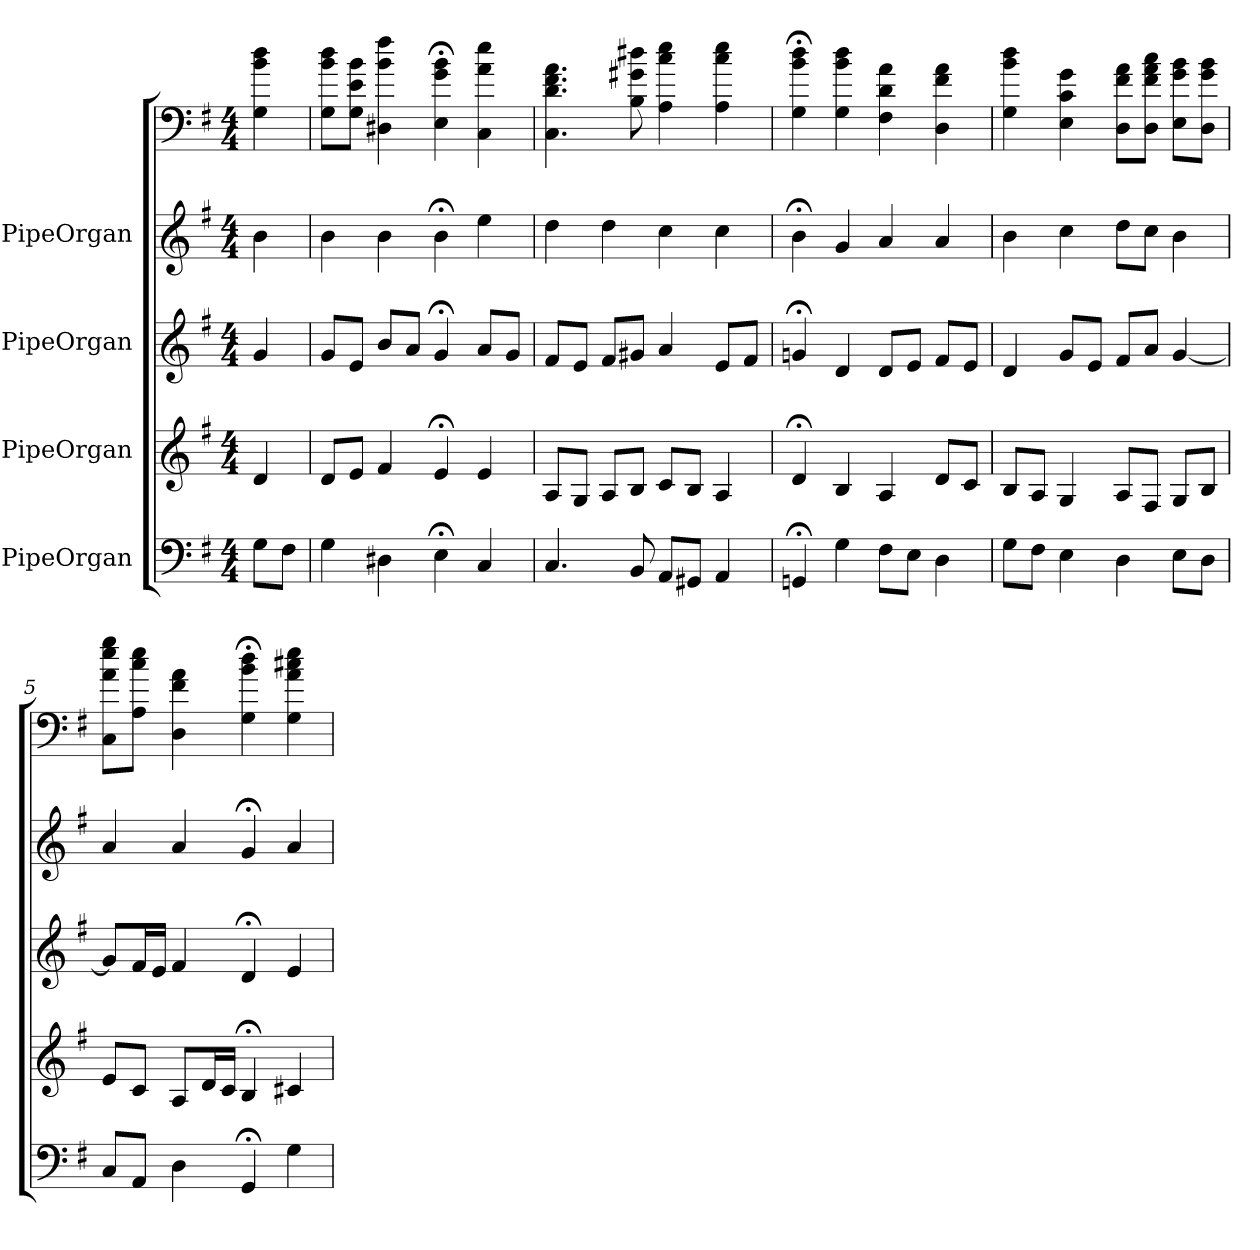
**kern	**kern	**kern	**kern	**kern
*part5	*part4	*part3	*part2	*part1
*staff5	*staff4	*staff3	*staff2	*staff1
*I"PipeOrgan	*I"PipeOrgan	*I"PipeOrgan	*I"PipeOrgan	*
*k[f#]	*k[f#]	*k[f#]	*k[f#]	*k[f#]
*G:	*G:	*G:	*G:	*G:
*M4/4	*M4/4	*M4/4	*M4/4	*M4/4
*MM60	*MM60	*MM60	*MM60	*MM60
=	=	=	=	=
8GL	4d	4g	4b	4G 4b 4dd
8F#J	.	.	.	.
=1	=1	=1	=1	=1
4G	8dL	8gL	4b	8G 8b 8ddL
.	8eJ	8eJ	.	8G 8e 8bJ
4D#X	4f#	8bL	4b	4D#X 4b 4ff#
.	.	8aJ	.	.
4E;<	4e;<	4g;<	4b;<	4E;< 4g;< 4b;<
4C	4e	8aL	4ee	4C 4a 4ee
.	.	8gJ	.	.
=2	=2	=2	=2	=2
4.C	8AL	8f#L	4dd	4.C 4.d 4.f# 4.a
.	8GJ	8eJ	.	.
.	8AL	8f#L	4dd	.
8BB	8BJ	8g#XJ	.	8B 8g#X 8dd#X
8AAL	8cL	4a	4cc	4A 4cc 4ee
8GG#XJ	8BJ	.	.	.
4AA	4A	8eL	4cc	4A 4cc 4ee
.	.	8f#J	.	.
=3	=3	=3	=3	=3
4GGn;<	4d;<	4gn;<	4b;<	4G;< 4b;< 4dd;<
4G	4B	4d	4g	4G 4b 4dd
8F#L	4A	8dL	4a	4F# 4d 4a
8EJ	.	8eJ	.	.
4D	8dL	8f#L	4a	4D 4f# 4a
.	8cJ	8eJ	.	.
=4	=4	=4	=4	=4
8GL	8BL	4d	4b	4G 4b 4dd
8F#J	8AJ	.	.	.
4E	4G	8gL	4cc	4E 4c 4g
.	.	8eJ	.	.
4D	8AL	8f#L	8ddL	8D 8f# 8aL
.	8F#J	8aJ	8ccJ	8D 8f# 8a 8ccJ
8EL	8GL	[4g	4b	8E 8g 8bL
8DJ	8BJ	.	.	8D 8g 8bJ
=5	=5	=5	=5	=5
8CL	8eL	8gL]	4a	8C 8a 8ee 8ggL
8AAJ	8cJ	16f#L	.	8A 8cc 8eeJ
.	.	16eJJ	.	.
4D	8AL	4f#	4a	4D 4f# 4a
.	16dL	.	.	.
.	16cJJ	.	.	.
4GG;<	4B;<	4d;<	4g;<	4G;< 4b;< 4dd;<
4G	4c#X	4e	4a	4G 4a 4cc#X 4ee
=	=	=	=	=
*-	*-	*-	*-	*-
